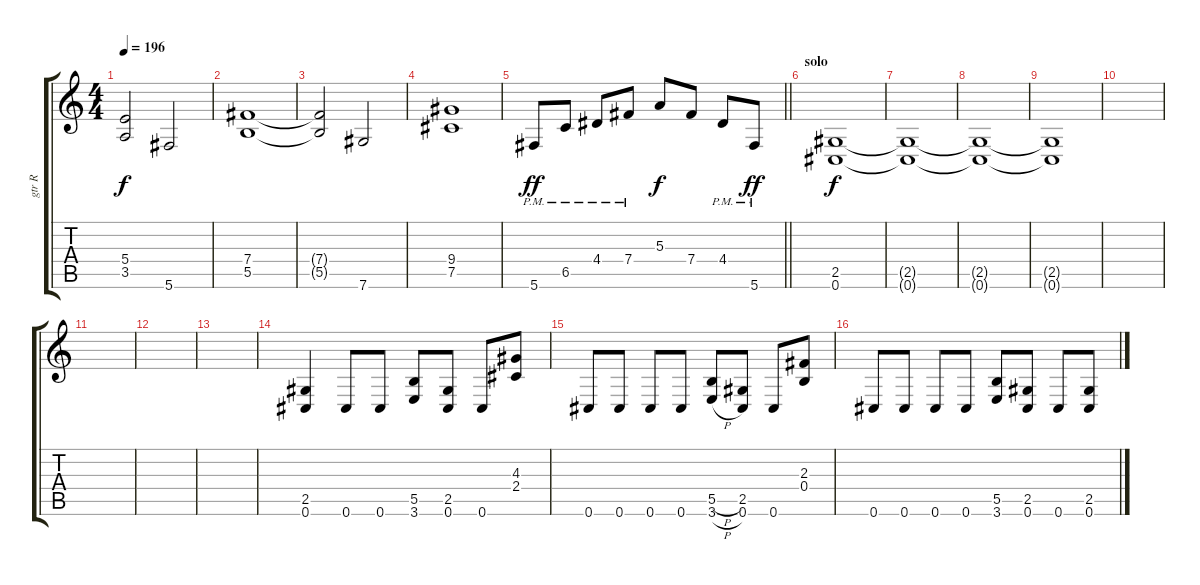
\track ("gtr R" "gtr R") {instrument overdrivenguitar}
\staff {score tabs}
\tuning (Db4 Ab3 E3 B2 Gb2 Db2) {hide}
\ts (4 4)
\tempo 196
\clef g2
\ks c
(5.4{t} 3.5{t}).2{dy f} 5.6.2 |
(7.4 5.5).1 |
(7.4{t} 5.5{t}).2 7.6.2 |
(9.4 7.5).1 |
\barLineRight lightlight
5.6{pm}.8{dy ff} 6.5{pm}.8 4.4{pm}.8 7.4{pm}.8 5.3.8{dy f} 7.4.8 4.4{pm}.8 5.6{pm}.8{dy ff} |
\section ("" "solo")
(2.5 0.6).1{dy f} |
(2.5{t} 0.6{t}).1 |
(2.5{t} 0.6{t}).1 |
(2.5{t} 0.6{t}).1 |
|
|
|
|
(2.5 0.6).4 0.6.8 0.6.8 (5.5 3.6).8 (2.5 0.6).8 0.6.8 (4.3 2.4).8 |
0.6.8 0.6.8 0.6.8 0.6.8 (5.5{h} 3.6{h}).8 (2.5 0.6).8 0.6.8 (2.3 0.4).8 |
0.6.8 0.6.8 0.6.8 0.6.8 (5.5 3.6).8 (2.5 0.6).8 0.6.8 (2.5 0.6).8
